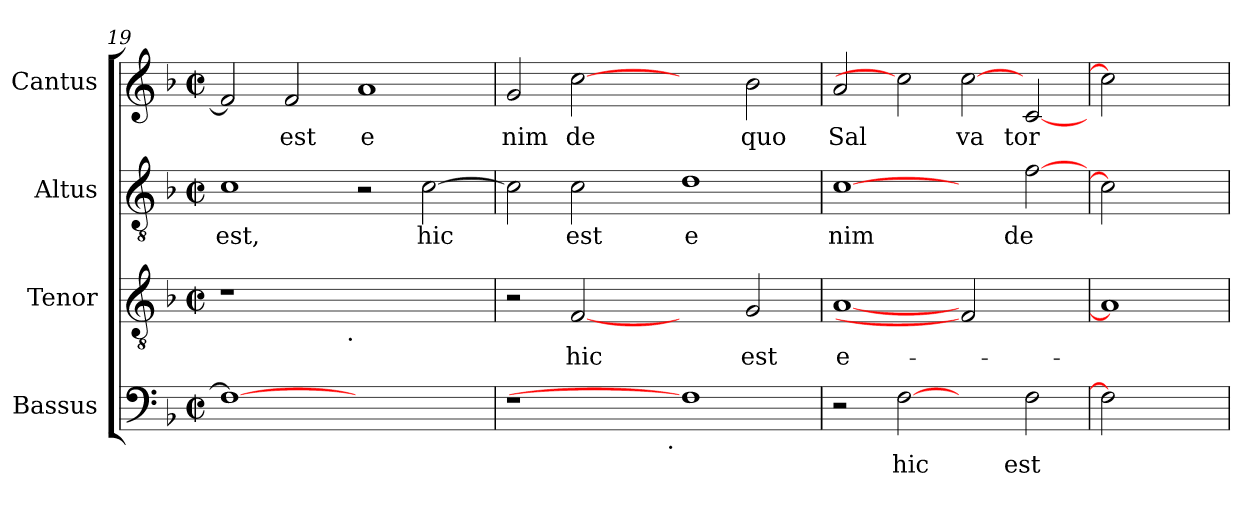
**kern	**text	**kern	**text	**kern	**text	**kern	**text
*part4	*part4	*part3	*part3	*part2	*part2	*part1	*part1
*staff4	*staff4	*staff3	*staff3	*staff2	*staff2	*staff1	*staff1
*I"Bassus	*	*I"Tenor	*	*I"Altus	*	*I"Cantus	*
*clefF4	*	*clefGv2	*	*clefGv2	*	*clefG2	*
*k[b-]	*	*k[b-]	*	*k[b-]	*	*k[b-]	*
*F:	*	*F:	*	*F:	*	*F:	*
*M2/2	*	*M2/2	*	*M2/2	*	*M2/2	*
*met(c|)	*	*met(c|)	*	*met(c|)	*	*met(c|)	*
=19	=19	=19	=19	=19	=19	=19	=19
!	!LO:LY:b:cj	!	!	!	!LO:LY:b:cj	!	!LO:LY:b:cj
*	*	*^	*	*	*	*	*
1F_	.	1r	2ryy	.	1c	est,	2f/]	.
!	!	!	!	!	!	!	!	!LO:LY:b:cj
.	.	.	4...ryy	.	.	.	2f/	est
!	!	!	!LO:TX:b:t=.	!	!	!	!	!
.	.	.	1ryy	.	.	.	.	.
!	!	!	!	!	!	!	!	!LO:LY:b:cj
1ryy	.	1ryy	.	.	2r	.	1a	e
!	!	!	!	!	!	!LO:LY:b:cj	!	!
.	.	.	.	.	[>2c\	hic	.	.
.	.	.	32ryy	.	.	.	.	.
=20	=20	=20	=20	=20	=20	=20	=20	=20
!	!	!	!	!	!	!LO:LY:b:cj	!	!LO:LY:b:cj
*^	*	*v	*v	*	*	*	*	*
1r	2ryy	.	2r	.	2c\]	.	2g/	nim
!	!	!	!	!LO:LY:b:cj	!	!LO:LY:b:cj	!	!LO:LY:b:cj
.	4ryy	.	[2F	hic	2c\	est	[2cc	de
.	8ryy	.	.	.	.	.	.	.
.	16ryy	.	.	.	.	.	.	.
.	64ryy	.	.	.	.	.	.	.
!	!LO:TX:b:t=.	!	!	!	!	!	!	!
.	1ryy	.	.	.	.	.	.	.
!	!	!	!	!	!	!LO:LY:b:cj	!	!
1F]	.	.	2ryy	.	1d	e	2ryy	.
!	!	!	!	!LO:LY:b:cj	!	!	!	!LO:LY:b:cj
.	.	.	2G/	est	.	.	2b-\	quo
.	32.ryy	.	.	.	.	.	.	.
!!LO:PB:g=z
=21	=21	=21	=21	=21	=21	=21	=21	=21
!	!	!	!	!LO:LY:b:cj	!	!LO:LY:b:cj	!	!LO:LY:b:cj
*v	*v	*	*	*	*	*	*	*
2r	.	[1A	e-	[1c	nim	2a/	Sal
!	!LO:LY:b:cj	!	!	!	!	!	!
[2F	hic	.	.	.	.	2cc]	.
!	!	!	!	!	!	!	!LO:LY:b:cj
2ryy	.	2F]	.	2ryy	.	[2cc	va
!	!LO:LY:b:cj	!	!	!	!LO:LY:b:cj	!	!LO:LY:b:cj
2F\	est	2ryy	.	[>2f\	de	[<2c/	tor
=22	=22	=22	=22	=22	=22	=22	=22
2F]	.	1A]	.	2c]	.	2cc]	.
2ryy	.	.	.	2ryy	.	2ryy	.
=	=	=	=	=	=	=	=
*-	*-	*-	*-	*-	*-	*-	*-
